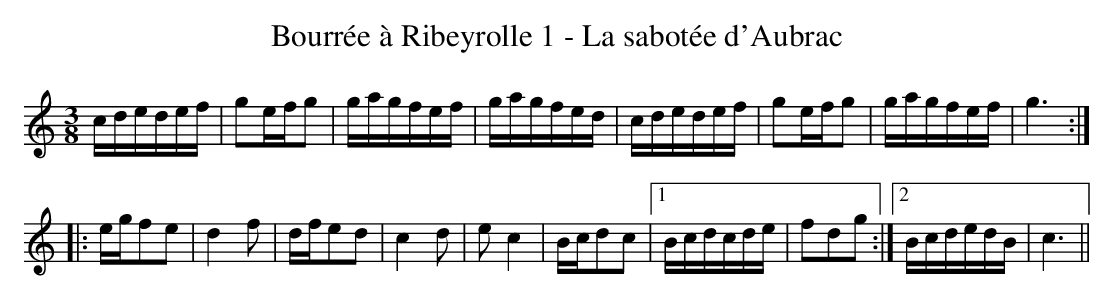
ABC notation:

X:1
T:Bourrée à Ribeyrolle 1 - La sabotée d'Aubrac
M:3/8
L:1/16
K:C
cdedef|g2efg2|gagfef|gagfed|\
cdedef|g2efg2|gagfef|g6:|
|:egf2e2|d4f2|dfe2d2|c4d2|\
e2c4|Bcd2c2|1 Bcdcde|\
f2d2g2:|2 BcdedB|c6||
